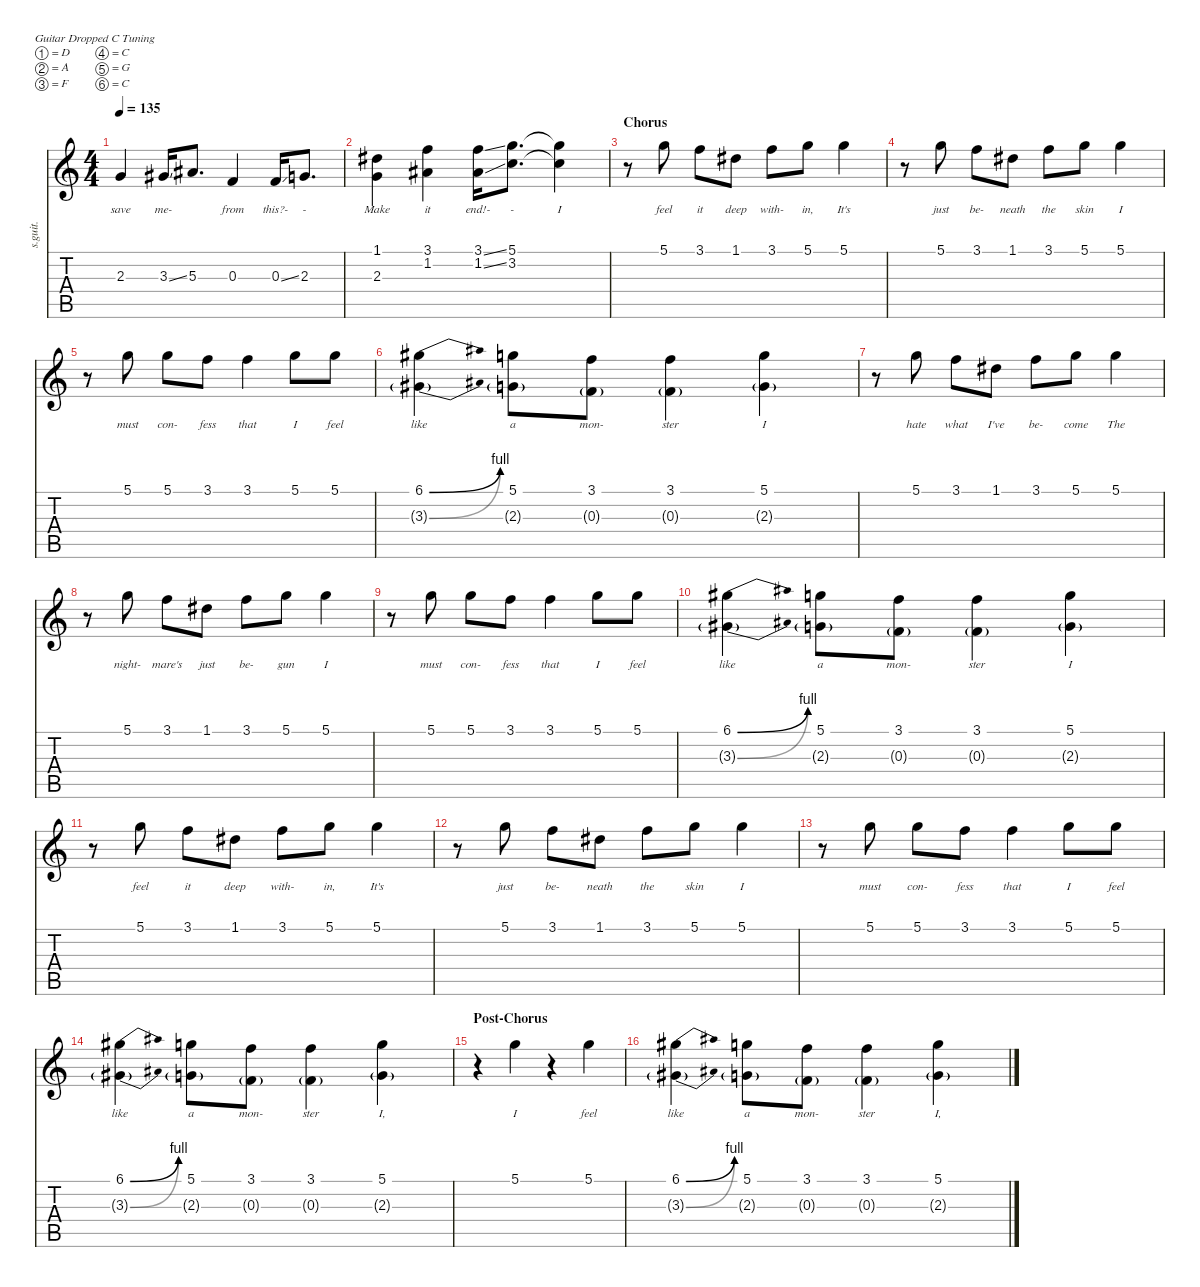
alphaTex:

\defaultSystemsLayout 4
\hideDynamics
\bracketExtendMode nobrackets
\track ("John Cooper (Vocals)" "s.guit.") {instrument tenorsax}
\staff {score tabs}
\tuning (D4 A3 F3 C3 G2 C2)
\displaytranspose 12
\ts (4 4)
\tempo 135
\clef g2
\ks c
2.3.4{lyrics (0 "save") lyrics (1 "") lyrics (2 "") lyrics (3 "") lyrics (4 "") dy f} 3.3{ss acc #}.16{lyrics (0 "me-") lyrics (1 "") lyrics (2 "") lyrics (3 "") lyrics (4 "")} 5.3{acc #}.8{d lyrics (0 "") lyrics (1 "") lyrics (2 "") lyrics (3 "") lyrics (4 "")} 0.3.4{lyrics (0 "from") lyrics (1 "") lyrics (2 "") lyrics (3 "") lyrics (4 "")} 0.3{ss}.16{lyrics (0 "this?-") lyrics (1 "") lyrics (2 "") lyrics (3 "") lyrics (4 "")} 2.3.8{d lyrics (0 "-") lyrics (1 "") lyrics (2 "") lyrics (3 "") lyrics (4 "")} |
(1.1{acc #} 2.3).4{lyrics (0 "Make") lyrics (1 "") lyrics (2 "") lyrics (3 "") lyrics (4 "")} (3.1 1.2{acc #}).4{lyrics (0 "it") lyrics (1 "") lyrics (2 "") lyrics (3 "") lyrics (4 "")} (3.1{ss} 1.2{ss acc #}).16{lyrics (0 "end!-") lyrics (1 "") lyrics (2 "") lyrics (3 "") lyrics (4 "")} (5.1 3.2).8{d lyrics (0 "-") lyrics (1 "") lyrics (2 "") lyrics (3 "") lyrics (4 "")} (5.1{t} 3.2{t}).4{lyrics (0 "I") lyrics (1 "") lyrics (2 "") lyrics (3 "") lyrics (4 "")} |
\section ("" "Chorus")
r.8 5.1.8{lyrics (0 "feel") lyrics (1 "") lyrics (2 "") lyrics (3 "") lyrics (4 "")} 3.1.8{lyrics (0 "it") lyrics (1 "") lyrics (2 "") lyrics (3 "") lyrics (4 "")} 1.1{acc #}.8{lyrics (0 "deep") lyrics (1 "") lyrics (2 "") lyrics (3 "") lyrics (4 "")} 3.1.8{lyrics (0 "with-") lyrics (1 "") lyrics (2 "") lyrics (3 "") lyrics (4 "")} 5.1.8{lyrics (0 "in,") lyrics (1 "") lyrics (2 "") lyrics (3 "") lyrics (4 "")} 5.1.4{lyrics (0 "It's") lyrics (1 "") lyrics (2 "") lyrics (3 "") lyrics (4 "")} |
r.8 5.1.8{lyrics (0 "just") lyrics (1 "") lyrics (2 "") lyrics (3 "") lyrics (4 "")} 3.1.8{lyrics (0 "be-") lyrics (1 "") lyrics (2 "") lyrics (3 "") lyrics (4 "")} 1.1{acc #}.8{lyrics (0 "neath") lyrics (1 "") lyrics (2 "") lyrics (3 "") lyrics (4 "")} 3.1.8{lyrics (0 "the") lyrics (1 "") lyrics (2 "") lyrics (3 "") lyrics (4 "")} 5.1.8{lyrics (0 "skin") lyrics (1 "") lyrics (2 "") lyrics (3 "") lyrics (4 "")} 5.1.4{lyrics (0 "I") lyrics (1 "") lyrics (2 "") lyrics (3 "") lyrics (4 "")} |
r.8 5.1.8{lyrics (0 "must") lyrics (1 "") lyrics (2 "") lyrics (3 "") lyrics (4 "")} 5.1.8{lyrics (0 "con-") lyrics (1 "") lyrics (2 "") lyrics (3 "") lyrics (4 "")} 3.1.8{lyrics (0 "fess") lyrics (1 "") lyrics (2 "") lyrics (3 "") lyrics (4 "")} 3.1.4{lyrics (0 "that") lyrics (1 "") lyrics (2 "") lyrics (3 "") lyrics (4 "")} 5.1.8{lyrics (0 "I") lyrics (1 "") lyrics (2 "") lyrics (3 "") lyrics (4 "")} 5.1.8{lyrics (0 "feel") lyrics (1 "") lyrics (2 "") lyrics (3 "") lyrics (4 "")} |
(6.1{be (bend 0 0 10.2 4) acc #} 3.3{be (bend 0 0 10.2 4) g acc #}).4{lyrics (0 "like") lyrics (1 "") lyrics (2 "") lyrics (3 "") lyrics (4 "")} (5.1 2.3{g}).8{lyrics (0 "a") lyrics (1 "") lyrics (2 "") lyrics (3 "") lyrics (4 "")} (3.1 0.3{g}).8{lyrics (0 "mon-") lyrics (1 "") lyrics (2 "") lyrics (3 "") lyrics (4 "")} (3.1 0.3{g}).4{lyrics (0 "ster") lyrics (1 "") lyrics (2 "") lyrics (3 "") lyrics (4 "")} (5.1 2.3{g}).4{lyrics (0 "I") lyrics (1 "") lyrics (2 "") lyrics (3 "") lyrics (4 "")} |
r.8 5.1.8{lyrics (0 "hate") lyrics (1 "") lyrics (2 "") lyrics (3 "") lyrics (4 "")} 3.1.8{lyrics (0 "what") lyrics (1 "") lyrics (2 "") lyrics (3 "") lyrics (4 "")} 1.1{acc #}.8{lyrics (0 "I've") lyrics (1 "") lyrics (2 "") lyrics (3 "") lyrics (4 "")} 3.1.8{lyrics (0 "be-") lyrics (1 "") lyrics (2 "") lyrics (3 "") lyrics (4 "")} 5.1.8{lyrics (0 "come") lyrics (1 "") lyrics (2 "") lyrics (3 "") lyrics (4 "")} 5.1.4{lyrics (0 "The") lyrics (1 "") lyrics (2 "") lyrics (3 "") lyrics (4 "")} |
r.8 5.1.8{lyrics (0 "night-") lyrics (1 "") lyrics (2 "") lyrics (3 "") lyrics (4 "")} 3.1.8{lyrics (0 "mare's") lyrics (1 "") lyrics (2 "") lyrics (3 "") lyrics (4 "")} 1.1{acc #}.8{lyrics (0 "just") lyrics (1 "") lyrics (2 "") lyrics (3 "") lyrics (4 "")} 3.1.8{lyrics (0 "be-") lyrics (1 "") lyrics (2 "") lyrics (3 "") lyrics (4 "")} 5.1.8{lyrics (0 "gun") lyrics (1 "") lyrics (2 "") lyrics (3 "") lyrics (4 "")} 5.1.4{lyrics (0 "I") lyrics (1 "") lyrics (2 "") lyrics (3 "") lyrics (4 "")} |
r.8 5.1.8{lyrics (0 "must") lyrics (1 "") lyrics (2 "") lyrics (3 "") lyrics (4 "")} 5.1.8{lyrics (0 "con-") lyrics (1 "") lyrics (2 "") lyrics (3 "") lyrics (4 "")} 3.1.8{lyrics (0 "fess") lyrics (1 "") lyrics (2 "") lyrics (3 "") lyrics (4 "")} 3.1.4{lyrics (0 "that") lyrics (1 "") lyrics (2 "") lyrics (3 "") lyrics (4 "")} 5.1.8{lyrics (0 "I") lyrics (1 "") lyrics (2 "") lyrics (3 "") lyrics (4 "")} 5.1.8{lyrics (0 "feel") lyrics (1 "") lyrics (2 "") lyrics (3 "") lyrics (4 "")} |
(6.1{be (bend 0 0 10.2 4) acc #} 3.3{be (bend 0 0 10.2 4) g acc #}).4{lyrics (0 "like") lyrics (1 "") lyrics (2 "") lyrics (3 "") lyrics (4 "")} (5.1 2.3{g}).8{lyrics (0 "a") lyrics (1 "") lyrics (2 "") lyrics (3 "") lyrics (4 "")} (3.1 0.3{g}).8{lyrics (0 "mon-") lyrics (1 "") lyrics (2 "") lyrics (3 "") lyrics (4 "")} (3.1 0.3{g}).4{lyrics (0 "ster") lyrics (1 "") lyrics (2 "") lyrics (3 "") lyrics (4 "")} (5.1 2.3{g}).4{lyrics (0 "I") lyrics (1 "") lyrics (2 "") lyrics (3 "") lyrics (4 "")} |
r.8 5.1.8{lyrics (0 "feel") lyrics (1 "") lyrics (2 "") lyrics (3 "") lyrics (4 "")} 3.1.8{lyrics (0 "it") lyrics (1 "") lyrics (2 "") lyrics (3 "") lyrics (4 "")} 1.1{acc #}.8{lyrics (0 "deep") lyrics (1 "") lyrics (2 "") lyrics (3 "") lyrics (4 "")} 3.1.8{lyrics (0 "with-") lyrics (1 "") lyrics (2 "") lyrics (3 "") lyrics (4 "")} 5.1.8{lyrics (0 "in,") lyrics (1 "") lyrics (2 "") lyrics (3 "") lyrics (4 "")} 5.1.4{lyrics (0 "It's") lyrics (1 "") lyrics (2 "") lyrics (3 "") lyrics (4 "")} |
r.8 5.1.8{lyrics (0 "just") lyrics (1 "") lyrics (2 "") lyrics (3 "") lyrics (4 "")} 3.1.8{lyrics (0 "be-") lyrics (1 "") lyrics (2 "") lyrics (3 "") lyrics (4 "")} 1.1{acc #}.8{lyrics (0 "neath") lyrics (1 "") lyrics (2 "") lyrics (3 "") lyrics (4 "")} 3.1.8{lyrics (0 "the") lyrics (1 "") lyrics (2 "") lyrics (3 "") lyrics (4 "")} 5.1.8{lyrics (0 "skin") lyrics (1 "") lyrics (2 "") lyrics (3 "") lyrics (4 "")} 5.1.4{lyrics (0 "I") lyrics (1 "") lyrics (2 "") lyrics (3 "") lyrics (4 "")} |
r.8 5.1.8{lyrics (0 "must") lyrics (1 "") lyrics (2 "") lyrics (3 "") lyrics (4 "")} 5.1.8{lyrics (0 "con-") lyrics (1 "") lyrics (2 "") lyrics (3 "") lyrics (4 "")} 3.1.8{lyrics (0 "fess") lyrics (1 "") lyrics (2 "") lyrics (3 "") lyrics (4 "")} 3.1.4{lyrics (0 "that") lyrics (1 "") lyrics (2 "") lyrics (3 "") lyrics (4 "")} 5.1.8{lyrics (0 "I") lyrics (1 "") lyrics (2 "") lyrics (3 "") lyrics (4 "")} 5.1.8{lyrics (0 "feel") lyrics (1 "") lyrics (2 "") lyrics (3 "") lyrics (4 "")} |
(6.1{be (bend 0 0 10.2 4) acc #} 3.3{be (bend 0 0 10.2 4) g acc #}).4{lyrics (0 "like") lyrics (1 "") lyrics (2 "") lyrics (3 "") lyrics (4 "")} (5.1 2.3{g}).8{lyrics (0 "a") lyrics (1 "") lyrics (2 "") lyrics (3 "") lyrics (4 "")} (3.1 0.3{g}).8{lyrics (0 "mon-") lyrics (1 "") lyrics (2 "") lyrics (3 "") lyrics (4 "")} (3.1 0.3{g}).4{lyrics (0 "ster") lyrics (1 "") lyrics (2 "") lyrics (3 "") lyrics (4 "")} (5.1 2.3{g}).4{lyrics (0 "I,") lyrics (1 "") lyrics (2 "") lyrics (3 "") lyrics (4 "")} |
\section ("" "Post-Chorus")
r.4 5.1.4{lyrics (0 "I") lyrics (1 "") lyrics (2 "") lyrics (3 "") lyrics (4 "")} r.4 5.1.4{lyrics (0 "feel") lyrics (1 "") lyrics (2 "") lyrics (3 "") lyrics (4 "")} |
(6.1{be (bend 0 0 10.2 4) acc #} 3.3{be (bend 0 0 10.2 4) g acc #}).4{lyrics (0 "like") lyrics (1 "") lyrics (2 "") lyrics (3 "") lyrics (4 "")} (5.1 2.3{g}).8{lyrics (0 "a") lyrics (1 "") lyrics (2 "") lyrics (3 "") lyrics (4 "")} (3.1 0.3{g}).8{lyrics (0 "mon-") lyrics (1 "") lyrics (2 "") lyrics (3 "") lyrics (4 "")} (3.1 0.3{g}).4{lyrics (0 "ster") lyrics (1 "") lyrics (2 "") lyrics (3 "") lyrics (4 "")} (5.1 2.3{g}).4{lyrics (0 "I,") lyrics (1 "") lyrics (2 "") lyrics (3 "") lyrics (4 "")}
